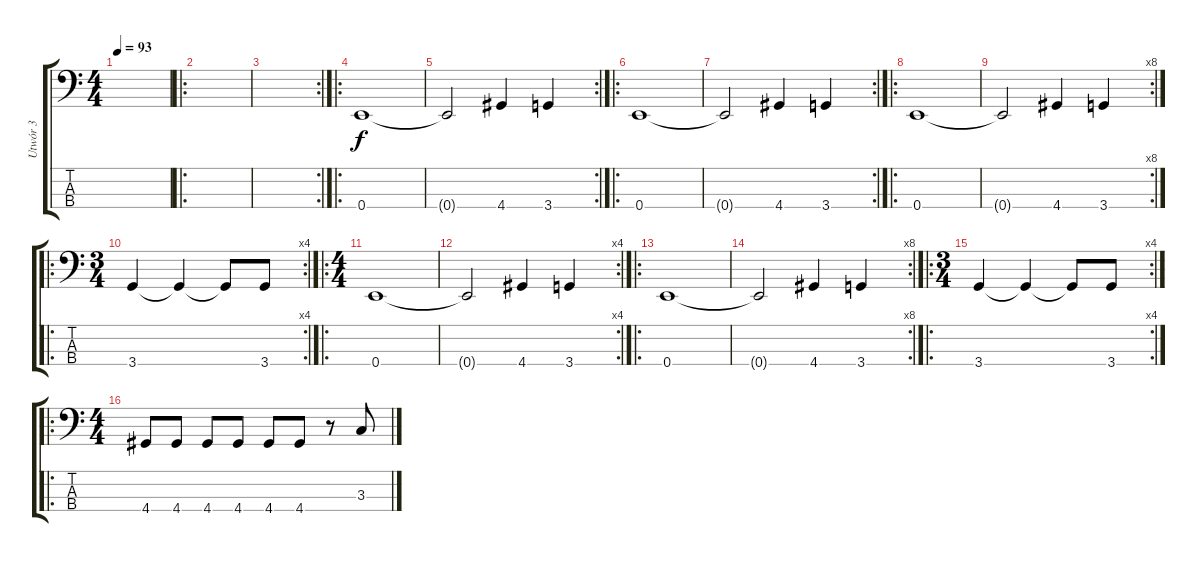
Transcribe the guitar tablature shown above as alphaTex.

\track ("Utwór 3" "Utwór 3") {instrument electricbasspick}
\staff {score tabs}
\tuning (G2 D2 A1 E1) {hide}
\ts (4 4)
\tempo 93
\clef f4
\ks c
|
\ro
|
\rc 2
|
\ro
0.4.1 |
\rc 2
0.4{t}.2 4.4.4 3.4.4 |
\ro
0.4.1 |
\rc 2
0.4{t}.2 4.4.4 3.4.4 |
\ro
0.4.1 |
\rc 8
0.4{t}.2 4.4.4 3.4.4 |
\ro
\rc 4
\ts (3 4)
3.4.4 3.4{t}.4 3.4{t}.8 3.4.8 |
\ro
\ts (4 4)
0.4.1 |
\rc 4
0.4{t}.2 4.4.4 3.4.4 |
\ro
0.4.1 |
\rc 8
0.4{t}.2 4.4.4 3.4.4 |
\ro
\rc 4
\ts (3 4)
3.4.4 3.4{t}.4 3.4{t}.8 3.4.8 |
\ro
\ts (4 4)
4.4.8 4.4.8 4.4.8 4.4.8 4.4.8 4.4.8 r.8 3.3.8
